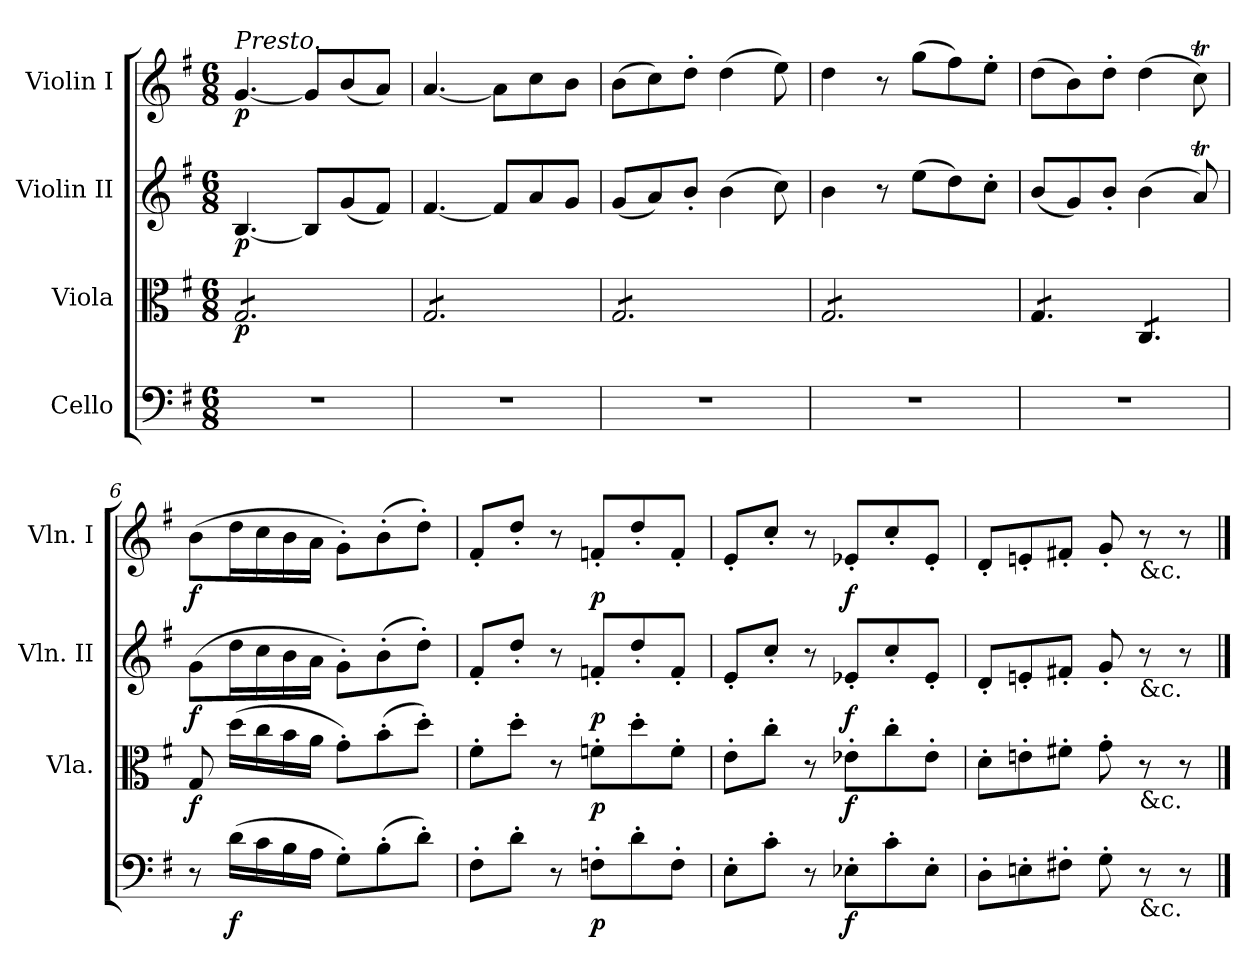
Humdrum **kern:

**kern	**dynam	**kern	**dynam	**kern	**dynam	**kern	**dynam
*part4	*part4	*part3	*part3	*part2	*part2	*part1	*part1
*staff4	*staff4	*staff3	*staff3	*staff2	*staff2	*staff1	*staff1
*I"Cello	*	*I"Viola	*	*I"Violin II	*	*I"Violin I	*
*	*	*I'Vla.	*	*I'Vln. II	*	*I'Vln. I	*
*clefF4	*	*clefC3	*	*clefG2	*	*clefG2	*
*k[f#]	*	*k[f#]	*	*k[f#]	*	*k[f#]	*
*G:	*	*G:	*	*G:	*	*G:	*
*M6/8	*	*M6/8	*	*M6/8	*	*M6/8	*
=1	=1	=1	=1	=1	=1	=1	=1
!	!	!	!	!	!	!LO:TX:a:i:t=Presto.	!
!	!	!	!LO:DY:b	!	!LO:DY:b	!	!LO:DY:b
*	*	*tremolo	*	*	*	*	*
2.r	.	8G/L	p	[4.B/	p	[4.g/	p
.	.	8G/	.	.	.	.	.
.	.	8G/	.	.	.	.	.
.	.	8G/	.	8B/L]	.	8g/L]	.
.	.	8G/	.	(<8g/	.	(<8b/	.
.	.	8G/J	.	8f#/J)	.	8a/J)	.
=2	=2	=2	=2	=2	=2	=2	=2
2.r	.	8G/L	.	[4.f#/	.	[4.a/	.
.	.	8G/	.	.	.	.	.
.	.	8G/	.	.	.	.	.
.	.	8G/	.	8f#/L]	.	8a\L]	.
.	.	8G/	.	8a/	.	8cc\	.
.	.	8G/J	.	8g/J	.	8b\J	.
=3	=3	=3	=3	=3	=3	=3	=3
2.r	.	8G/L	.	(<8g/L	.	(>8b\L	.
.	.	8G/	.	8a/)	.	8cc\)	.
.	.	8G/	.	8b'</J	.	8dd'>\J	.
.	.	8G/	.	(>4b\	.	(>4dd\	.
.	.	8G/	.	.	.	.	.
.	.	8G/J	.	8cc\)	.	8ee\)	.
=4	=4	=4	=4	=4	=4	=4	=4
2.r	.	8G/L	.	4b\	.	4dd\	.
.	.	8G/	.	.	.	.	.
.	.	8G/	.	8r	.	8r	.
.	.	8G/	.	(>8ee\L	.	(>8gg\L	.
.	.	8G/	.	8dd\)	.	8ff#\)	.
.	.	8G/J	.	8cc'>\J	.	8ee'>\J	.
=5	=5	=5	=5	=5	=5	=5	=5
2.r	.	8G/L	.	(<8b/L	.	(>8dd\L	.
.	.	8G/	.	8g/)	.	8b\)	.
.	.	8G/J	.	8b'</J	.	8dd'>\J	.
.	.	8C/L	.	(>4b\	.	(>4dd\	.
.	.	8C/	.	.	.	.	.
.	.	8C/J	.	8aT/)	.	8ccT\)	.
*	*	*Xtremolo	*	*	*	*	*
!!LO:LB:g=z
=6	=6	=6	=6	=6	=6	=6	=6
!	!	!	!LO:DY:b	!	!LO:DY:b	!	!LO:DY:b
8r	.	8G/	f	(>8g\L	f	(>8b\L	f
!	!LO:DY:b	!	!	!	!	!	!
(>16d\LL	f	(>16dd\LL	.	16dd\L	.	16dd\L	.
16c\	.	16cc\	.	16cc\	.	16cc\	.
16B\	.	16b\	.	16b\	.	16b\	.
16A\JJ	.	16a\JJ	.	16a\JJ	.	16a\JJ	.
8G'>\L)	.	8g'>\L)	.	8g'>\L)	.	8g'>\L)	.
(>8B'>\	.	(>8b'>\	.	(>8b'>\	.	(>8b'>\	.
8d'>\J)	.	8dd'>\J)	.	8dd'>\J)	.	8dd'>\J)	.
=7	=7	=7	=7	=7	=7	=7	=7
8F#'>\L	.	8f#'>\L	.	8f#'</L	.	8f#'</L	.
8d'>\J	.	8dd'>\J	.	8dd'</J	.	8dd'</J	.
8r	.	8r	.	8r	.	8r	.
!	!LO:DY:b	!	!LO:DY:b	!	!LO:DY:b	!	!LO:DY:b
8Fn'>\L	p	8fn'>\L	p	8fn'</L	p	8fn'</L	p
8d'>\	.	8dd'>\	.	8dd'</	.	8dd'</	.
8F'>\J	.	8f'>\J	.	8f'</J	.	8f'</J	.
=8	=8	=8	=8	=8	=8	=8	=8
8E'>\L	.	8e'>\L	.	8e'</L	.	8e'</L	.
8c'>\J	.	8cc'>\J	.	8cc'</J	.	8cc'</J	.
8r	.	8r	.	8r	.	8r	.
!	!LO:DY:b	!	!LO:DY:b	!	!LO:DY:b	!	!LO:DY:b
8E-X'>\L	f	8e-X'>\L	f	8e-X'</L	f	8e-X'</L	f
8c'>\	.	8cc'>\	.	8cc'</	.	8cc'</	.
8E-'>\J	.	8e-'>\J	.	8e-'</J	.	8e-'</J	.
=9	=9	=9	=9	=9	=9	=9	=9
8D'>\L	.	8d'>\L	.	8d'</L	.	8d'</L	.
8En'>\	.	8en'>\	.	8en'</	.	8en'</	.
8F#X'>\J	.	8f#X'>\J	.	8f#X'</J	.	8f#X'</J	.
8G'>\	.	8g'>\	.	8g'</	.	8g'</	.
!	!	!	!	!	!	!LO:TX:b:t=&c.	!
!	!	!	!	!LO:TX:b:t=&c.	!	!	!
!	!	!LO:TX:b:t=&c.	!	!	!	!	!
!LO:TX:b:t=&c.	!	!	!	!	!	!	!
8r	.	8r	.	8r	.	8r	.
8r	.	8r	.	8r	.	8r	.
==	==	==	==	==	==	==	==
*-	*-	*-	*-	*-	*-	*-	*-
